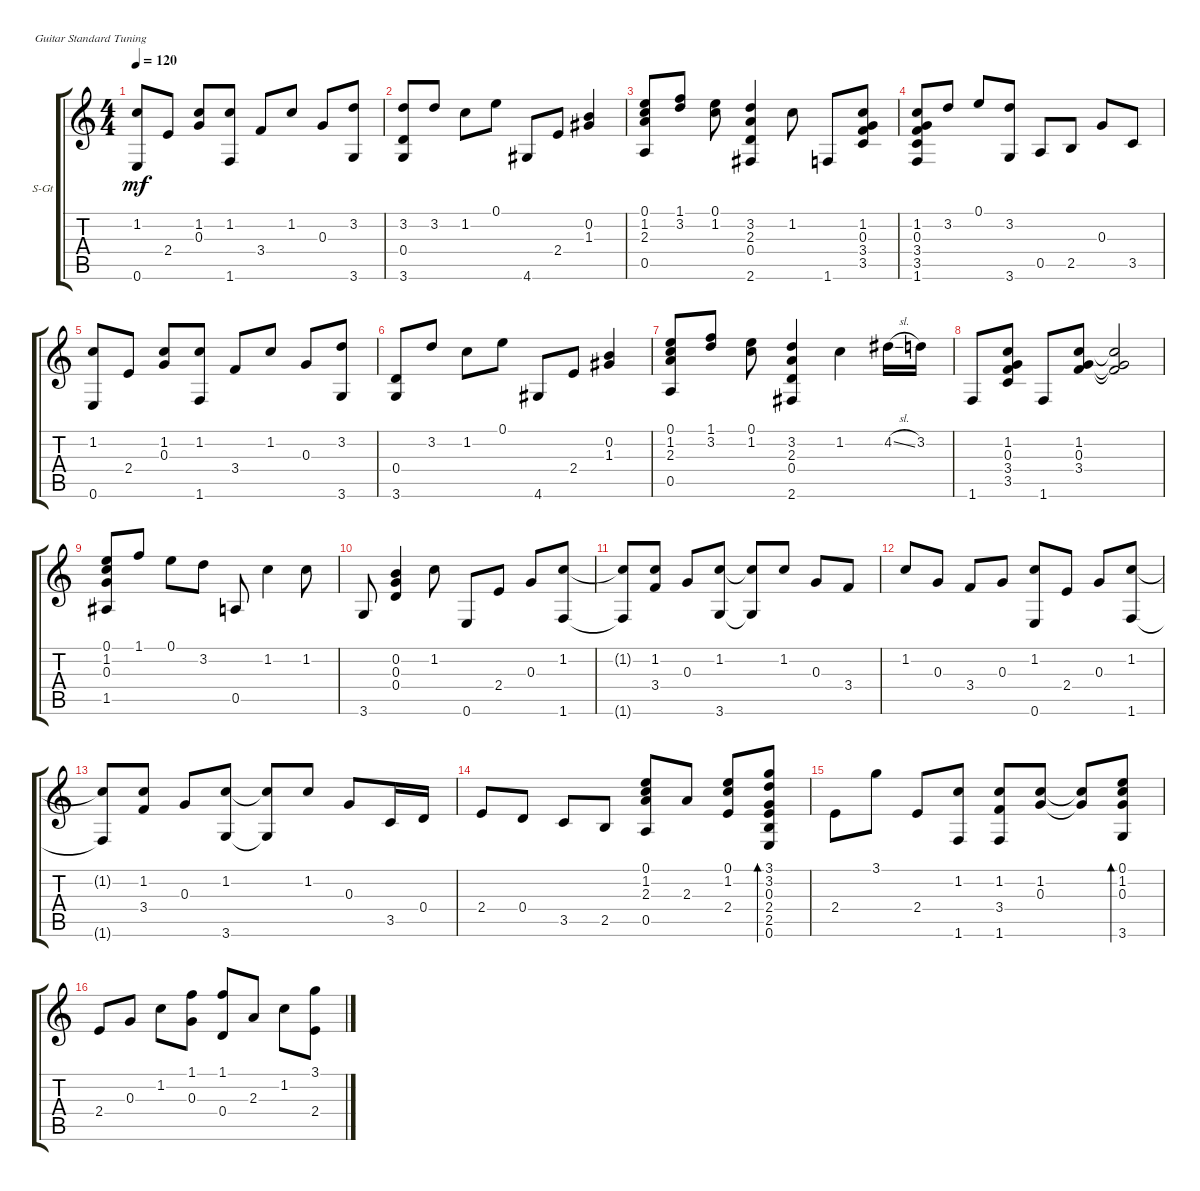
\defaultSystemsLayout 4
\bracketExtendMode groupsimilarinstruments
\firstSystemTrackNameOrientation horizontal
\otherSystemsTrackNameOrientation horizontal
\track ("Steel Guitar" "S-Gt") {instrument acousticguitarsteel}
\staff {score tabs}
\tuning (E4 B3 G3 D3 A2 E2)
\ts (4 4)
\tempo 120
\clef g2
\ks c
(1.2 0.6).8{dy mf} 2.4.8 (0.3 1.2).8 (1.2 1.6).8 3.4.8 1.2.8 0.3.8 (3.2 3.6).8 |
(0.4 3.2 3.6).8 3.2.8 1.2.8 0.1.8 4.6.8 2.4.8 (1.3 0.2).4 |
(0.1 1.2 2.3 0.5).8 (1.1 3.2).8 (1.2 0.1).8 (3.2 2.3 0.4 2.6).4 1.2.8 1.6.8 (3.5 3.4 0.3 1.2).8 |
(3.5 3.4 0.3 1.2 1.6).8 3.2.8 0.1.8 (3.2 3.6).8 0.5.8 2.5.8 0.3.8 3.5.8 |
(1.2 0.6).8 2.4.8 (0.3 1.2).8 (1.2 1.6).8 3.4.8 1.2.8 0.3.8 (3.2 3.6).8 |
(0.4 3.6).8 3.2.8 1.2.8 0.1.8 4.6.8 2.4.8 (1.3 0.2).4 |
(0.1 1.2 2.3 0.5).8 (1.1 3.2).8 (1.2 0.1).8 (3.2 2.3 0.4 2.6).4 1.2.4 4.2{sl}.16 3.2.16 |
1.6.8 (3.5 3.4 1.2 0.3).8 1.6.8 (3.4 0.3 1.2).8 (3.4{t} 0.3{t} 1.2{t}).2 |
(1.5 0.1 1.2 0.3).8 1.1.8 0.1.8 3.2.8 0.5.8 1.2.4 1.2.8 |
3.6.8 (0.2 0.3 0.4).4 1.2.8 0.6.8 2.4.8 0.3.8 (1.2 1.6).8 |
(1.2{t} 1.6{t}).8 (1.2 3.4).8 0.3.8 (1.2 3.6).8 (1.2{t} 3.6{t}).8 1.2.8 0.3.8 3.4.8 |
1.2.8 0.3.8 3.4.8 0.3.8 (1.2 0.6).8 2.4.8 0.3.8 (1.2 1.6).8 |
(1.2{t} 1.6{t}).8 (1.2 3.4).8 0.3.8 (1.2 3.6).8 (1.2{t} 3.6{t}).8 1.2.8 0.3.8 3.5.16 0.4.16 |
2.4.8 0.4.8 3.5.8 2.5.8 (0.5 0.1 1.2 2.3).8 2.3.8 (2.4 1.2 0.1).8 (3.1 3.2 0.3 2.4 2.5 0.6).8{bd 30} |
2.4.8 3.1.8 2.4.8 (1.2 1.6).8 (1.6 3.4 1.2).8 (1.2 0.3).8 (1.2{t} 0.3{t}).8 (1.2 0.3 0.1 3.6).8{bd 30} |
2.4.8 0.3.8 1.2.8 (1.1 0.3).8 (1.1 0.4).8 2.3.8 1.2.8 (3.1 2.4).8
